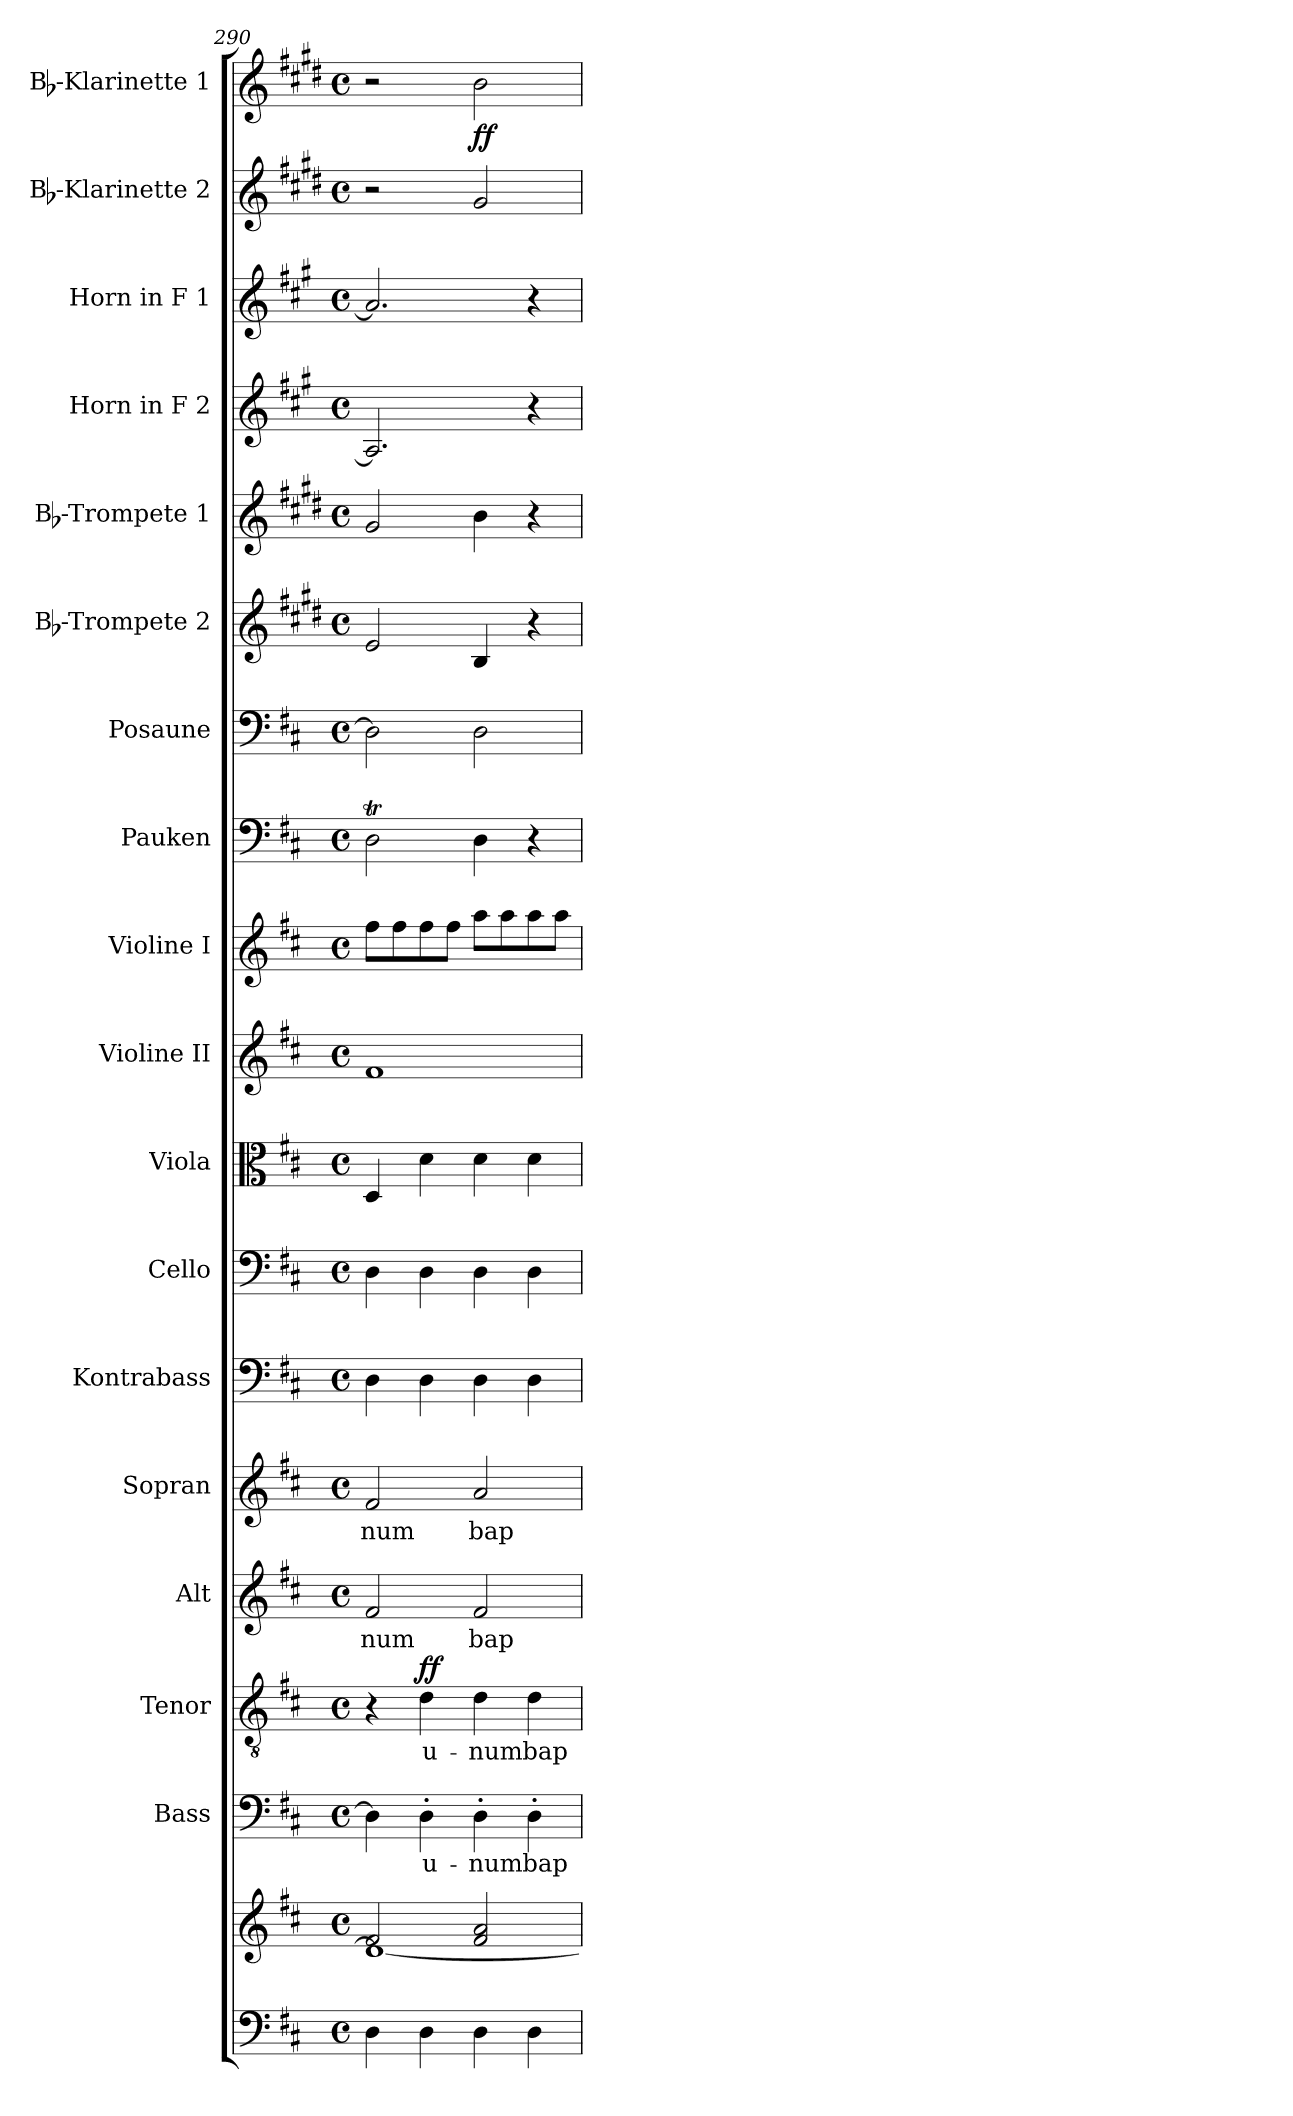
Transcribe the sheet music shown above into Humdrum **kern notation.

**kern	**kern	**kern	**text	**kern	**text	**dynam	**kern	**text	**kern	**text	**kern	**kern	**kern	**kern	**kern	**kern	**kern	**kern	**kern	**kern	**kern	**kern	**kern	**dynam
*part18	*part18	*part17	*part17	*part16	*part16	*part16	*part15	*part15	*part14	*part14	*part13	*part12	*part11	*part10	*part9	*part8	*part7	*part6	*part5	*part4	*part3	*part2	*part1	*part1
*staff19	*staff18	*staff17	*staff17	*staff16	*staff16	*staff16	*staff15	*staff15	*staff14	*staff14	*staff13	*staff12	*staff11	*staff10	*staff9	*staff8	*staff7	*staff6	*staff5	*staff4	*staff3	*staff2	*staff1	*staff1
*	*	*I"Bass	*	*I"Tenor	*	*	*I"Alt	*	*I"Sopran	*	*I"Kontrabass	*I"Cello	*I"Viola	*I"Violine II	*I"Violine I	*I"Pauken	*I"Posaune	*I"Bb-Trompete 2	*I"Bb-Trompete 1	*I"Horn in F 2	*I"Horn in F 1	*I"Bb-Klarinette 2	*I"Bb-Klarinette 1	*
*	*	*I'B.	*	*I'T.	*	*	*I'A.	*	*I'S.	*	*I'Kb.	*	*I'Vla.	*I'Vl. II	*I'Vl. I	*I'Pk.	*I'Pos.	*I'Bb Trp. 2	*I'Bb Trp. 1	*	*	*I'Bb Kl. 2	*I'Bb Kl. 1	*
*clefF4	*clefG2	*clefF4	*	*clefGv2	*	*	*clefG2	*	*clefG2	*	*clefF4	*clefF4	*clefC3	*clefG2	*clefG2	*clefF4	*clefF4	*clefG2	*clefG2	*clefG2	*clefG2	*clefG2	*clefG2	*
*	*	*	*	*	*	*	*	*	*	*	*ITrd7c12	*	*	*	*	*	*	*ITrd1c2	*ITrd1c2	*ITrd4c7	*ITrd4c7	*ITrd1c2	*ITrd1c2	*
*k[f#c#]	*k[f#c#]	*k[f#c#]	*	*k[f#c#]	*	*	*k[f#c#]	*	*k[f#c#]	*	*k[f#c#]	*k[f#c#]	*k[f#c#]	*k[f#c#]	*k[f#c#]	*k[f#c#]	*k[f#c#]	*k[f#c#]	*k[f#c#]	*k[f#c#]	*k[f#c#]	*k[f#c#]	*k[f#c#]	*
*D:	*D:	*D:	*	*D:	*	*	*D:	*	*D:	*	*D:	*D:	*D:	*D:	*D:	*D:	*D:	*D:	*D:	*D:	*D:	*D:	*D:	*
*M4/4	*M4/4	*M4/4	*	*M4/4	*	*	*M4/4	*	*M4/4	*	*M4/4	*M4/4	*M4/4	*M4/4	*M4/4	*M4/4	*M4/4	*M4/4	*M4/4	*M4/4	*M4/4	*M4/4	*M4/4	*
*met(c)	*met(c)	*met(c)	*	*met(c)	*	*	*met(c)	*	*met(c)	*	*met(c)	*met(c)	*met(c)	*met(c)	*met(c)	*met(c)	*met(c)	*met(c)	*met(c)	*met(c)	*met(c)	*met(c)	*met(c)	*
=290	=290	=290	=290	=290	=290	=290	=290	=290	=290	=290	=290	=290	=290	=290	=290	=290	=290	=290	=290	=290	=290	=290	=290	=290
*	*^	*	*	*	*	*	*	*	*	*	*	*	*	*	*	*	*	*	*	*	*	*	*	*
!	!	!	!	!	!	!	!	!	!LO:LY:b	!	!LO:LY:b	!	!	!	!	!	!	!	!	!	!	!	!	!	!
4D\	2f#/	1d_	4D\]	.	4r	.	.	2f#/	-num	2f#/	-num	4DD\	4D\	4D/	1f#	8ff#\L	2DT\	2D\]	2d/	2f#/	2.D/]	2.d/]	2r	2r	.
.	.	.	.	.	.	.	.	.	.	.	.	.	.	.	.	8ff#\	.	.	.	.	.	.	.	.	.
!	!	!	!	!LO:LY:b	!	!LO:LY:b	!LO:DY:a	!	!	!	!	!	!	!	!	!	!	!	!	!	!	!	!	!	!
4D\	.	.	4D'>\	u-	4d\	u-	ff	.	.	.	.	4DD\	4D\	4d\	.	8ff#\	.	.	.	.	.	.	.	.	.
.	.	.	.	.	.	.	.	.	.	.	.	.	.	.	.	8ff#\J	.	.	.	.	.	.	.	.	.
!	!	!	!	!LO:LY:b	!	!LO:LY:b	!	!	!LO:LY:b	!	!LO:LY:b	!	!	!	!	!	!	!	!	!	!	!	!	!	!LO:DY:b
4D\	2f#/ 2a/	.	4D'>\	-num	4d\	-num	.	2f#/	bap-	2a/	bap-	4DD\	4D\	4d\	.	8aa\L	4D\	2D\	4A/	4a\	.	.	2f#/	2a\	ff
.	.	.	.	.	.	.	.	.	.	.	.	.	.	.	.	8aa\	.	.	.	.	.	.	.	.	.
!	!	!	!	!LO:LY:b	!	!LO:LY:b	!	!	!	!	!	!	!	!	!	!	!	!	!	!	!	!	!	!	!
4D\	.	.	4D'>\	bap-	4d\	bap-	.	.	.	.	.	4DD\	4D\	4d\	.	8aa\	4r	.	4r	4r	4r	4r	.	.	.
.	.	.	.	.	.	.	.	.	.	.	.	.	.	.	.	8aa\J	.	.	.	.	.	.	.	.	.
*	*v	*v	*	*	*	*	*	*	*	*	*	*	*	*	*	*	*	*	*	*	*	*	*	*	*
=	=	=	=	=	=	=	=	=	=	=	=	=	=	=	=	=	=	=	=	=	=	=	=	=
*-	*-	*-	*-	*-	*-	*-	*-	*-	*-	*-	*-	*-	*-	*-	*-	*-	*-	*-	*-	*-	*-	*-	*-	*-
